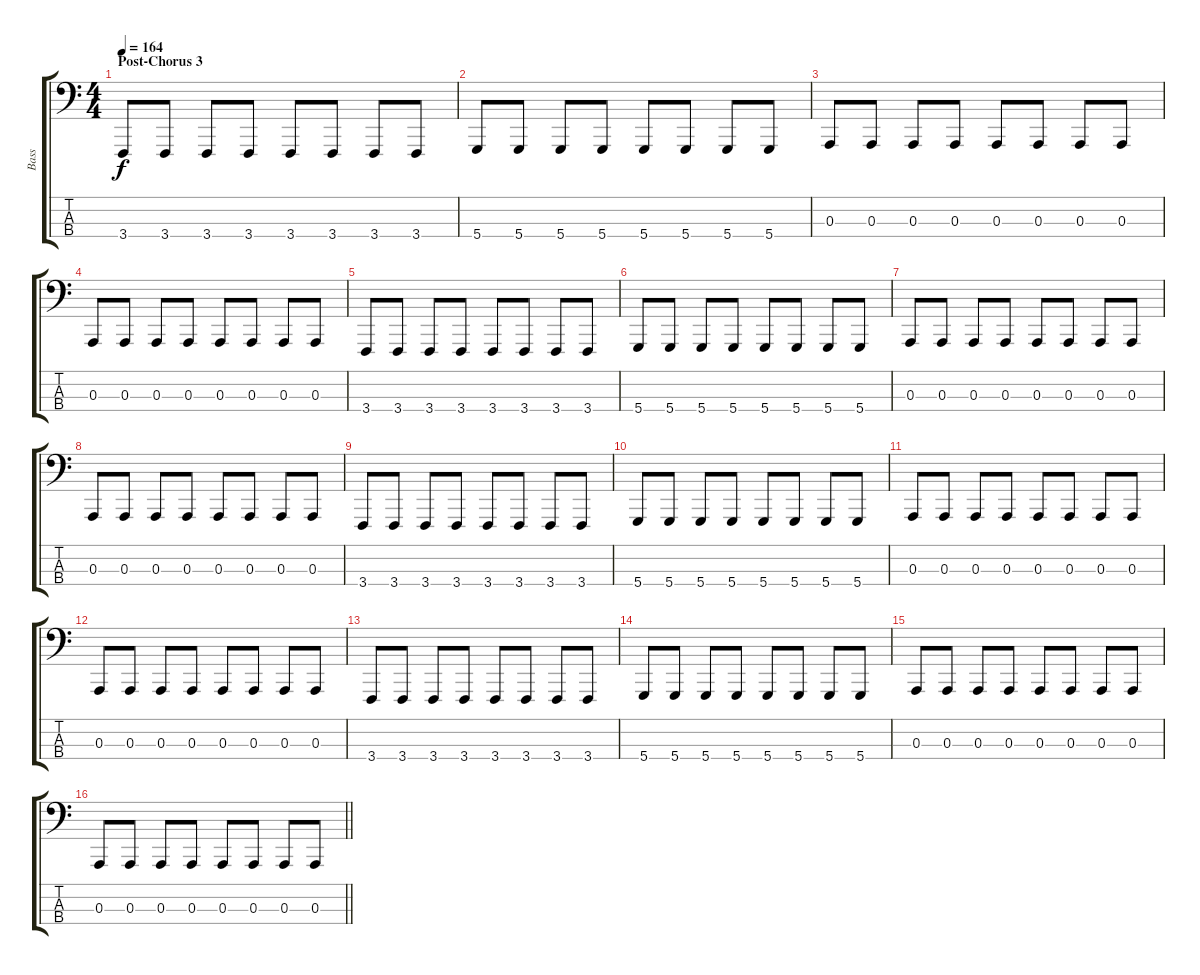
\track ("Bass" "Bass") {instrument lead8bassandlead}
\staff {score tabs}
\tuning (G2 D2 A1 D1) {hide}
\ts (4 4)
\section ("" "Post-Chorus 3")
\tempo 164
\clef f4
\ks c
3.4.8{dy f} 3.4.8 3.4.8 3.4.8 3.4.8 3.4.8 3.4.8 3.4.8 |
5.4.8 5.4.8 5.4.8 5.4.8 5.4.8 5.4.8 5.4.8 5.4.8 |
0.3.8 0.3.8 0.3.8 0.3.8 0.3.8 0.3.8 0.3.8 0.3.8 |
0.3.8 0.3.8 0.3.8 0.3.8 0.3.8 0.3.8 0.3.8 0.3.8 |
3.4.8 3.4.8 3.4.8 3.4.8 3.4.8 3.4.8 3.4.8 3.4.8 |
5.4.8 5.4.8 5.4.8 5.4.8 5.4.8 5.4.8 5.4.8 5.4.8 |
0.3.8 0.3.8 0.3.8 0.3.8 0.3.8 0.3.8 0.3.8 0.3.8 |
0.3.8 0.3.8 0.3.8 0.3.8 0.3.8 0.3.8 0.3.8 0.3.8 |
3.4.8 3.4.8 3.4.8 3.4.8 3.4.8 3.4.8 3.4.8 3.4.8 |
5.4.8 5.4.8 5.4.8 5.4.8 5.4.8 5.4.8 5.4.8 5.4.8 |
0.3.8 0.3.8 0.3.8 0.3.8 0.3.8 0.3.8 0.3.8 0.3.8 |
0.3.8 0.3.8 0.3.8 0.3.8 0.3.8 0.3.8 0.3.8 0.3.8 |
3.4.8 3.4.8 3.4.8 3.4.8 3.4.8 3.4.8 3.4.8 3.4.8 |
5.4.8 5.4.8 5.4.8 5.4.8 5.4.8 5.4.8 5.4.8 5.4.8 |
0.3.8 0.3.8 0.3.8 0.3.8 0.3.8 0.3.8 0.3.8 0.3.8 |
\barLineRight lightlight
0.3.8 0.3.8 0.3.8 0.3.8 0.3.8 0.3.8 0.3.8 0.3.8
